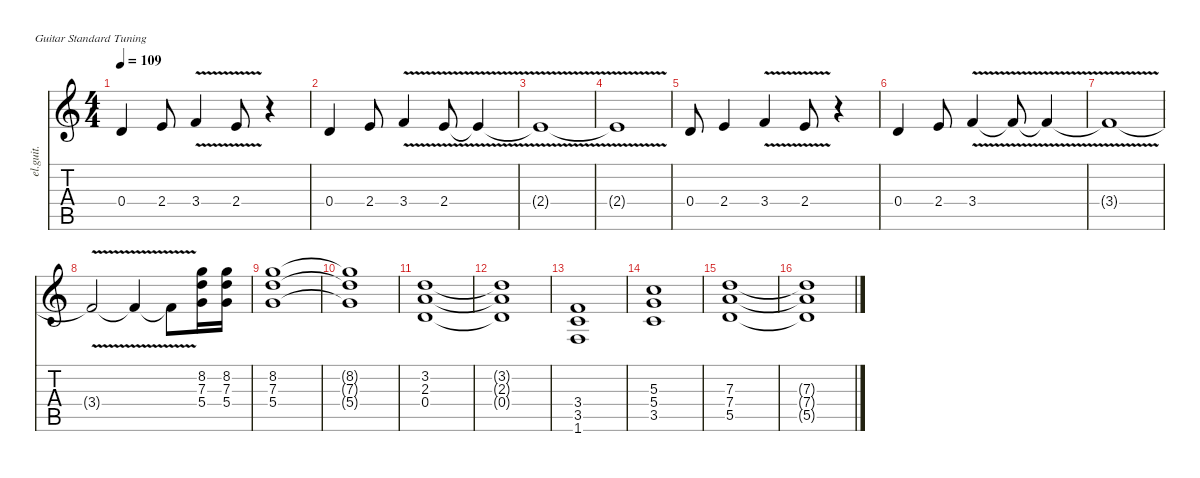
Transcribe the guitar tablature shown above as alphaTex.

\defaultSystemsLayout 4
\hideDynamics
\bracketExtendMode nobrackets
\otherSystemsTrackNameOrientation horizontal
\track ("Guit II" "el.guit.") {instrument electricguitarmuted}
\staff {score tabs}
\tuning (E4 B3 G3 D3 A2 E2)
\ts (4 4)
\tempo 109
\clef g2
\ks c
0.4.4{dy f beam Up} 2.4.8{beam Up} 3.4{v}.4{beam Up} 2.4{v}.8{beam Up} r.4{beam Up} |
0.4.4{beam Up} 2.4.8{beam Up} 3.4{v}.4{beam Up} 2.4{v}.8{beam Up} 2.4{v t}.4{dy mf beam Up} |
2.4{v t}.1{dy f beam Up} |
2.4{v t}.1{beam Up} |
0.4.8{beam Up} 2.4.4{beam Up} 3.4{v}.4{beam Up} 2.4{v}.8{beam Up} r.4{beam Up} |
0.4.4{beam Up} 2.4.8{beam Up} 3.4{v}.4{beam Up} 3.4{v t}.8{beam Up} 3.4{v t}.4{dy mf beam Up} |
3.4{v t}.1{dy f beam Up} |
3.4{v t}.2{beam Up} 3.4{v t}.4{dy mf beam Up} 3.4{v t}.8{dy f beam Down} (8.2 7.3 5.4).16{beam Down} (8.2 7.3 5.4).16{beam Down} |
(8.2 7.3 5.4).1{beam Down} |
(8.2{t} 7.3{t} 5.4{t}).1{beam Down} |
(3.2 2.3 0.4).1{beam Up} |
(3.2{t} 2.3{t} 0.4{t}).1{beam Up} |
(3.4 3.5 1.6).1{beam Up} |
(5.3 5.4 3.5).1{beam Up} |
(7.3 7.4 5.5).1{beam Up} |
(7.3{t} 7.4{t} 5.5{t}).1{beam Up}
